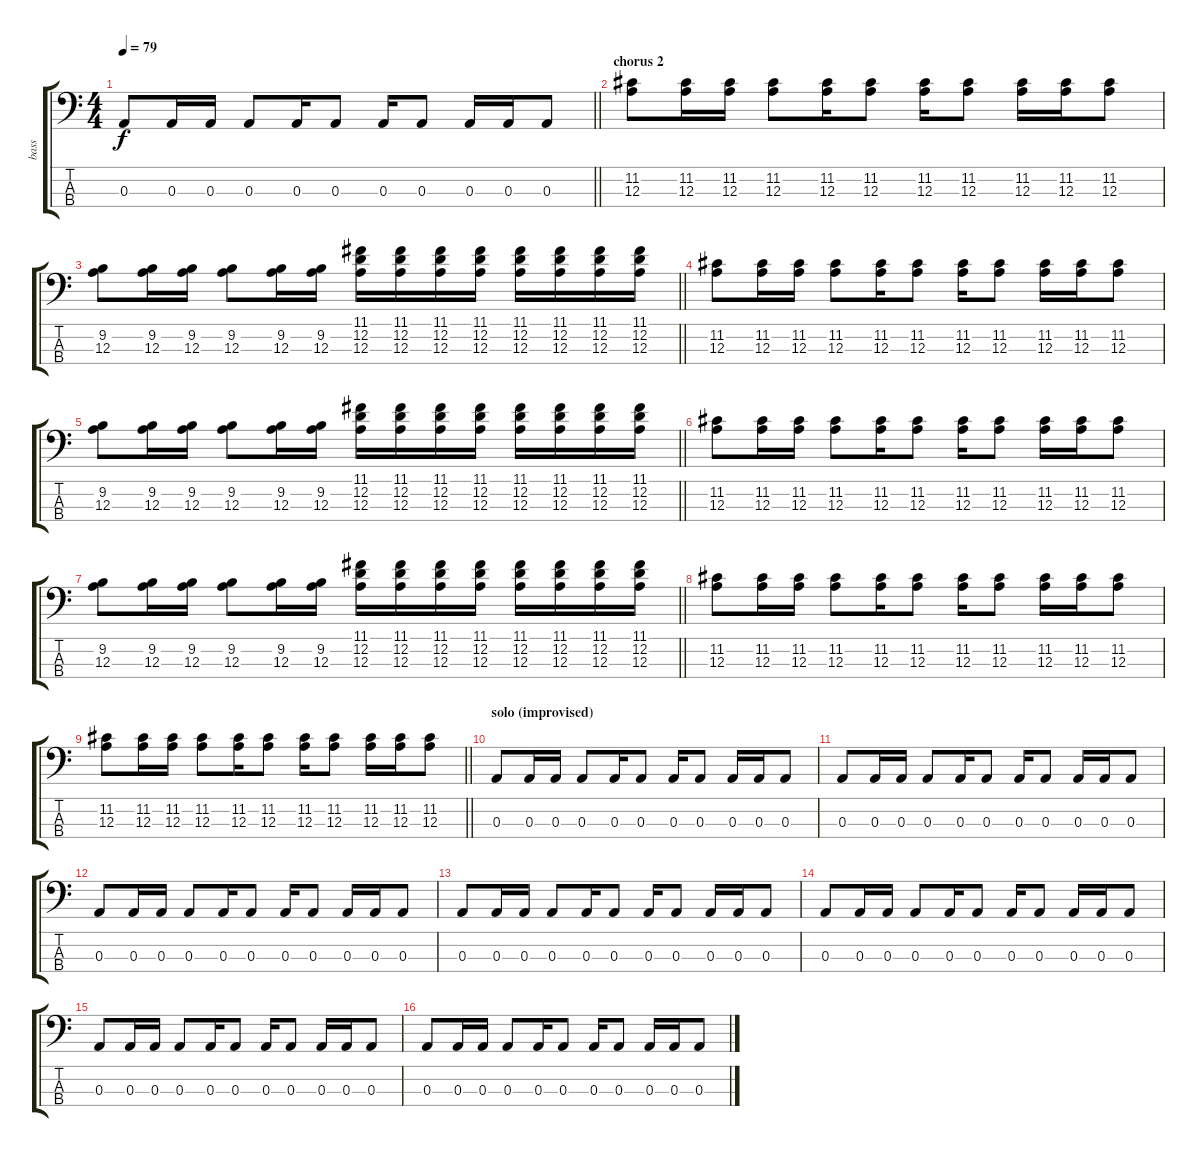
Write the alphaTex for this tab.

\track ("bass" "bass") {instrument electricbassfinger}
\staff {score tabs}
\tuning (G2 D2 A1 E1) {hide}
\ts (4 4)
\tempo 79
\clef f4
\barLineRight lightlight
\ks c
0.3.8{dy f} 0.3.16 0.3.16 0.3.8 0.3.16 0.3.8 0.3.16 0.3.8 0.3.16 0.3.16 0.3.8 |
\section ("" "chorus 2")
(11.2 12.3).8 (11.2 12.3).16 (11.2 12.3).16 (11.2 12.3).8 (11.2 12.3).16 (11.2 12.3).8 (11.2 12.3).16 (11.2 12.3).8 (11.2 12.3).16 (11.2 12.3).16 (11.2 12.3).8 |
\barLineRight lightlight
(9.2 12.3).8 (9.2 12.3).16 (9.2 12.3).16 (9.2 12.3).8 (9.2 12.3).16 (9.2 12.3).16 (11.1 12.2 12.3).16 (11.1 12.2 12.3).16 (11.1 12.2 12.3).16 (11.1 12.2 12.3).16 (11.1 12.2 12.3).16 (11.1 12.2 12.3).16 (11.1 12.2 12.3).16 (11.1 12.2 12.3).16 |
(11.2 12.3).8 (11.2 12.3).16 (11.2 12.3).16 (11.2 12.3).8 (11.2 12.3).16 (11.2 12.3).8 (11.2 12.3).16 (11.2 12.3).8 (11.2 12.3).16 (11.2 12.3).16 (11.2 12.3).8 |
\barLineRight lightlight
(9.2 12.3).8 (9.2 12.3).16 (9.2 12.3).16 (9.2 12.3).8 (9.2 12.3).16 (9.2 12.3).16 (11.1 12.2 12.3).16 (11.1 12.2 12.3).16 (11.1 12.2 12.3).16 (11.1 12.2 12.3).16 (11.1 12.2 12.3).16 (11.1 12.2 12.3).16 (11.1 12.2 12.3).16 (11.1 12.2 12.3).16 |
(11.2 12.3).8 (11.2 12.3).16 (11.2 12.3).16 (11.2 12.3).8 (11.2 12.3).16 (11.2 12.3).8 (11.2 12.3).16 (11.2 12.3).8 (11.2 12.3).16 (11.2 12.3).16 (11.2 12.3).8 |
\barLineRight lightlight
(9.2 12.3).8 (9.2 12.3).16 (9.2 12.3).16 (9.2 12.3).8 (9.2 12.3).16 (9.2 12.3).16 (11.1 12.2 12.3).16 (11.1 12.2 12.3).16 (11.1 12.2 12.3).16 (11.1 12.2 12.3).16 (11.1 12.2 12.3).16 (11.1 12.2 12.3).16 (11.1 12.2 12.3).16 (11.1 12.2 12.3).16 |
(11.2 12.3).8 (11.2 12.3).16 (11.2 12.3).16 (11.2 12.3).8 (11.2 12.3).16 (11.2 12.3).8 (11.2 12.3).16 (11.2 12.3).8 (11.2 12.3).16 (11.2 12.3).16 (11.2 12.3).8 |
\barLineRight lightlight
(11.2 12.3).8 (11.2 12.3).16 (11.2 12.3).16 (11.2 12.3).8 (11.2 12.3).16 (11.2 12.3).8 (11.2 12.3).16 (11.2 12.3).8 (11.2 12.3).16 (11.2 12.3).16 (11.2 12.3).8 |
\section ("" "solo (improvised)")
0.3.8 0.3.16 0.3.16 0.3.8 0.3.16 0.3.8 0.3.16 0.3.8 0.3.16 0.3.16 0.3.8 |
0.3.8 0.3.16 0.3.16 0.3.8 0.3.16 0.3.8 0.3.16 0.3.8 0.3.16 0.3.16 0.3.8 |
0.3.8 0.3.16 0.3.16 0.3.8 0.3.16 0.3.8 0.3.16 0.3.8 0.3.16 0.3.16 0.3.8 |
0.3.8 0.3.16 0.3.16 0.3.8 0.3.16 0.3.8 0.3.16 0.3.8 0.3.16 0.3.16 0.3.8 |
0.3.8 0.3.16 0.3.16 0.3.8 0.3.16 0.3.8 0.3.16 0.3.8 0.3.16 0.3.16 0.3.8 |
0.3.8 0.3.16 0.3.16 0.3.8 0.3.16 0.3.8 0.3.16 0.3.8 0.3.16 0.3.16 0.3.8 |
0.3.8 0.3.16 0.3.16 0.3.8 0.3.16 0.3.8 0.3.16 0.3.8 0.3.16 0.3.16 0.3.8
